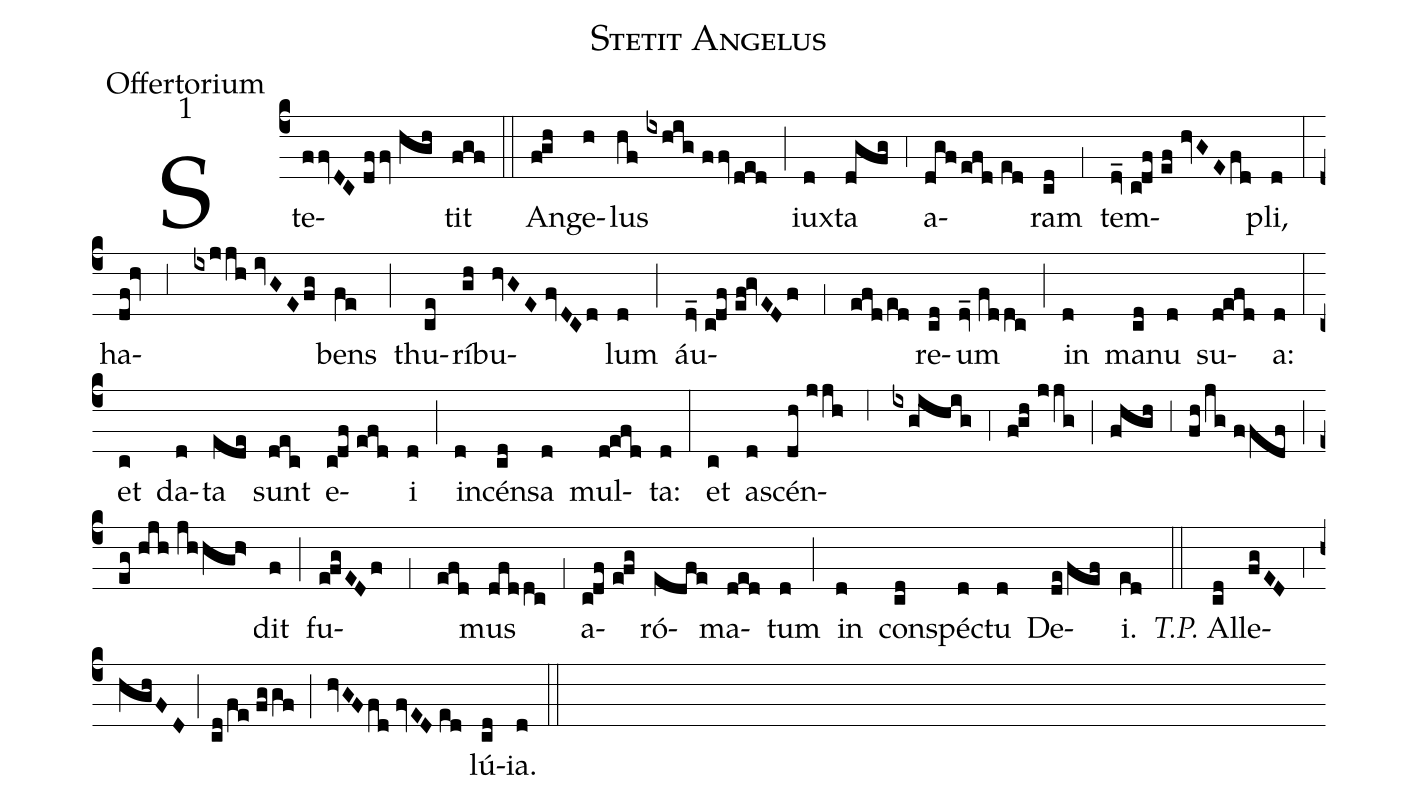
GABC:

name:Stetit Angelus;
office-part:Offertorium;
mode:1;
%%
(c4) Ste(ffvDC//dffv//hgh)tit(fgf) (::)
An(f!gh)ge(h)lus(hf//ixhig//ffv/ded) (;) iux(d)ta(dgfg) (,4) a(dgf/efd//ed)ram(cd) (,1) tem(dv_//c!df//ef//hvGE/fd)pli,(d) (:)
ha(df!hv,3ixjjh//ivGE/fg)bens(fe) (;) thu(ce)rí(gh)bu(hvGE//fvDCd)lum(d) (;) áu(dv_//c!df//ef!gvEDf,1efd/ed)re(cd)um(dv_//fddc) (;) in(d) ma(cd)nu(d) su(d!efd)a:(d) (:)
et(c) da(d)ta(ede) sunt(dec) e(c!df//efd)i(d) (;) in(d)cén(cd)sa(d) mul(d!efd)ta:(d) (:)
et(c) a(d)scén(dh//jjh,6ixgihig)(,4)(f!gh//jjg)(;)(fhgh)(,3)(fh/jg//ffdf)(;)(eg//hjh//jhhgh>)dit(f) (;) fu(e!fgEDf,1efd)mus(dfddc) (,1) a(c!df//e!fg)ró(edfe)ma(ded)tum(d) (;) in(d) con(cd)spé(d)ctu(d) De(de/fef)i.(ed) (::) <i>T.P.</i> Al(cd)le(fgED)(,4)(hghFD;cd/fe//fggf)(;)(hvGF/fd//fvED//ed)lú(cd)ia.(d) (::)
